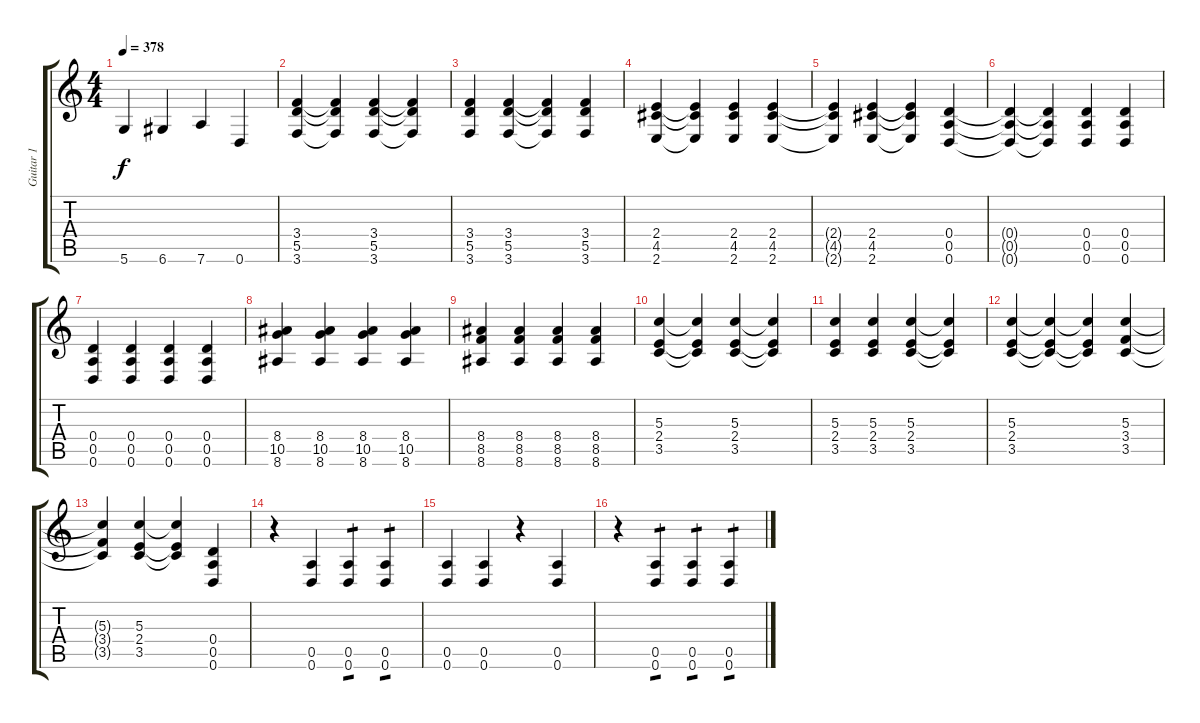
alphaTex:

\track ("Guitar 1" "Guitar 1") {instrument distortionguitar}
\staff {score tabs}
\tuning (E4 B3 G3 D3 A2 D2) {hide}
\ts (4 4)
\tempo 378
\clef g2
\ks c
5.6{t}.4{dy f} 6.6.4 7.6.4 0.6.4 |
(3.4 5.5 3.6).4 (3.4{t} 5.5{t} 3.6{t}).4 (3.4 5.5 3.6).4 (3.4{t} 5.5{t} 3.6{t}).4 |
(3.4 5.5 3.6).4 (3.4 5.5 3.6).4 (3.4{t} 5.5{t} 3.6{t}).4 (3.4 5.5 3.6).4 |
(2.4 4.5 2.6).4 (2.4{t} 4.5{t} 2.6{t}).4 (2.4 4.5 2.6).4 (2.4 4.5 2.6).4 |
(2.4{t} 4.5{t} 2.6{t}).4 (2.4 4.5 2.6).4 (2.4{t} 4.5{t} 2.6{t}).4 (0.4 0.5 0.6).4 |
(0.4{t} 0.5{t} 0.6{t}).4 (0.4{t} 0.5{t} 0.6{t}).4 (0.4 0.5 0.6).4 (0.4 0.5 0.6).4 |
(0.4 0.5 0.6).4 (0.4 0.5 0.6).4 (0.4 0.5 0.6).4 (0.4 0.5 0.6).4 |
(8.4 10.5 8.6).4 (8.4 10.5 8.6).4 (8.4 10.5 8.6).4 (8.4 10.5 8.6).4 |
(8.4 8.5 8.6).4 (8.4 8.5 8.6).4 (8.4 8.5 8.6).4 (8.4 8.5 8.6).4 |
(5.3 2.4 3.5).4 (5.3{t} 2.4{t} 3.5{t}).4 (5.3 2.4 3.5).4 (5.3{t} 2.4{t} 3.5{t}).4 |
(5.3 2.4 3.5).4 (5.3 2.4 3.5).4 (5.3 2.4 3.5).4 (5.3{t} 2.4{t} 3.5{t}).4 |
(5.3 2.4 3.5).4 (5.3{t} 2.4{t} 3.5{t}).4 (5.3{t} 2.4{t} 3.5{t}).4 (5.3 3.4 3.5).4 |
(5.3{t} 3.4{t} 3.5{t}).4 (5.3 2.4 3.5).4 (5.3{t} 2.4{t} 3.5{t}).4 (0.4 0.5 0.6).4 |
r.4 (0.5 0.6).4 (0.5 0.6).4{tp 1} (0.5 0.6).4{tp 1} |
(0.5 0.6).4 (0.5 0.6).4 r.4 (0.5 0.6).4 |
r.4 (0.5 0.6).4{tp 1} (0.5 0.6).4{tp 1} (0.5 0.6).4{tp 1}
